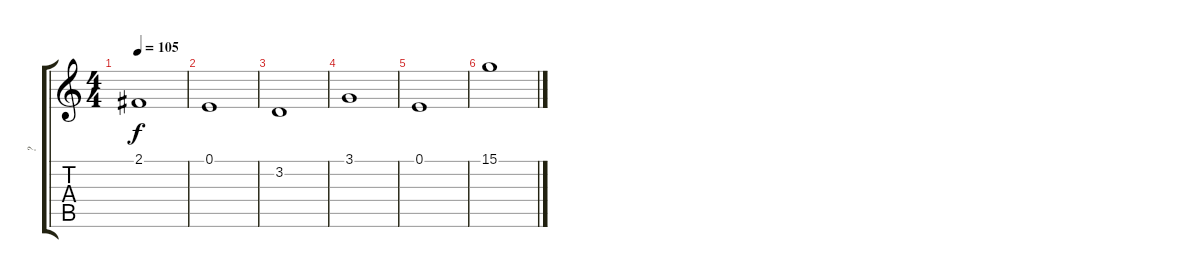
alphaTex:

\track ("?" "?") {instrument glockenspiel}
\staff {score tabs}
\tuning (E4 B3 G3 D3 A2 E2) {hide}
\ts (4 4)
\tempo 105
\clef g2
\ks c
2.1.1{dy f} |
0.1.1 |
3.2.1 |
3.1.1 |
0.1.1 |
15.1.1
